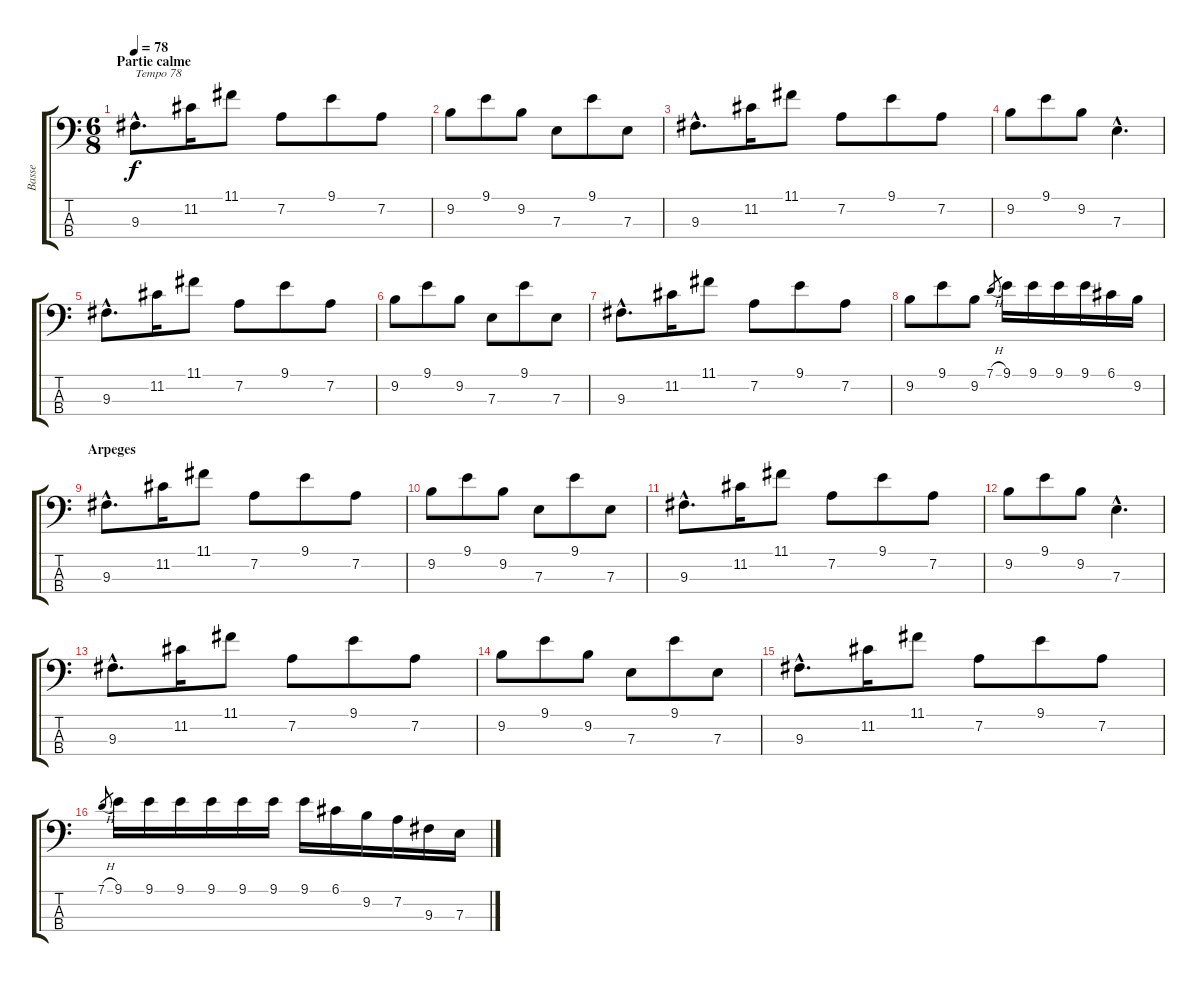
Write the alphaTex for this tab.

\track ("Basse" "Basse") {instrument electricbasspick}
\staff {score tabs}
\tuning (G2 D2 A1 E1) {hide}
\ts (6 8)
\section ("" "Partie calme")
\tempo 78
\clef f4
\ks c
9.3{hac}.8{d txt "Tempo 78" dy f instrument electricbassfinger} 11.2.16 11.1.8 7.2.8 9.1.8 7.2.8 |
9.2.8 9.1.8 9.2.8 7.3.8 9.1.8 7.3.8 |
9.3{hac}.8{d} 11.2.16 11.1.8 7.2.8 9.1.8 7.2.8 |
9.2.8 9.1.8 9.2.8 7.3{hac}.4{d} |
9.3{hac}.8{d} 11.2.16 11.1.8 7.2.8 9.1.8 7.2.8 |
9.2.8 9.1.8 9.2.8 7.3.8 9.1.8 7.3.8 |
9.3{hac}.8{d} 11.2.16 11.1.8 7.2.8 9.1.8 7.2.8 |
9.2.8 9.1.8 9.2.8 7.1{h}.8{gr} 9.1.16 9.1.16 9.1.16 9.1.16 6.1.16 9.2.16 |
\section ("" "Arpeges")
9.3{hac}.8{d} 11.2.16 11.1.8 7.2.8 9.1.8 7.2.8 |
9.2.8 9.1.8 9.2.8 7.3.8 9.1.8 7.3.8 |
9.3{hac}.8{d} 11.2.16 11.1.8 7.2.8 9.1.8 7.2.8 |
9.2.8 9.1.8 9.2.8 7.3{hac}.4{d} |
9.3{hac}.8{d} 11.2.16 11.1.8 7.2.8 9.1.8 7.2.8 |
9.2.8 9.1.8 9.2.8 7.3.8 9.1.8 7.3.8 |
9.3{hac}.8{d} 11.2.16 11.1.8 7.2.8 9.1.8 7.2.8 |
7.1{h}.8{gr} 9.1.16 9.1.16 9.1.16 9.1.16 9.1.16 9.1.16 9.1.16 6.1.16 9.2.16 7.2.16 9.3.16 7.3.16
